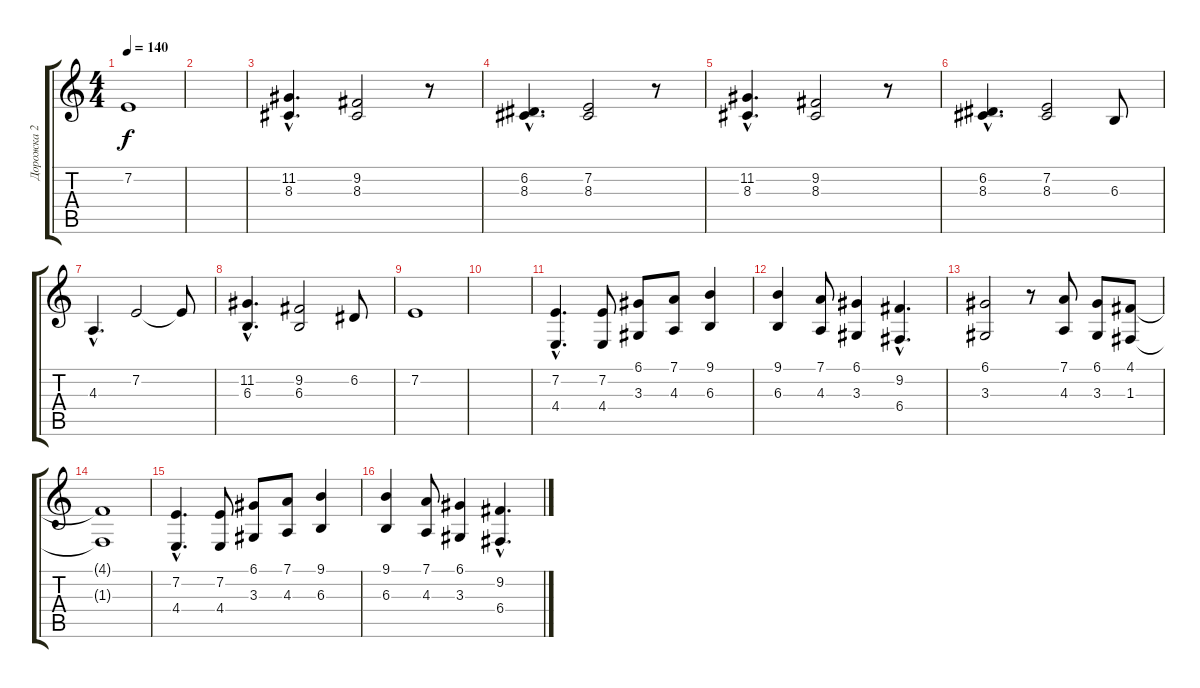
\track ("Дорожка 2" "Дорожка 2") {instrument brightacousticpiano}
\staff {score tabs}
\tuning (D4 A3 F3 C3 G2 D2) {hide}
\ts (4 4)
\tempo 140
\clef g2
\ks c
7.2.1{dy f} |
|
(11.2{hac} 8.3{hac}).4{d} (9.2 8.3).2 r.8 |
(6.2{hac} 8.3{hac}).4{d} (7.2 8.3).2 r.8 |
(11.2{hac} 8.3{hac}).4{d} (9.2 8.3).2 r.8 |
(6.2{hac} 8.3{hac}).4{d} (7.2 8.3).2 6.3.8 |
4.3{hac}.4{d} 7.2.2 7.2{t}.8 |
(11.2{hac} 6.3{hac}).4{d} (9.2 6.3).2 6.2.8 |
7.2.1 |
|
(7.2{hac} 4.4{hac}).4{d} (7.2 4.4).8 (6.1 3.3).8 (7.1 4.3).8 (9.1 6.3).4 |
(9.1 6.3).4 (7.1 4.3).8 (6.1 3.3).4 (9.2{hac} 6.4{hac}).4{d} |
(6.1 3.3).2 r.8 (7.1 4.3).8 (6.1 3.3).8 (4.1 1.3).8 |
(4.1{t} 1.3{t}).1 |
(7.2{hac} 4.4{hac}).4{d} (7.2 4.4).8 (6.1 3.3).8 (7.1 4.3).8 (9.1 6.3).4 |
(9.1 6.3).4 (7.1 4.3).8 (6.1 3.3).4 (9.2{hac} 6.4{hac}).4{d}
